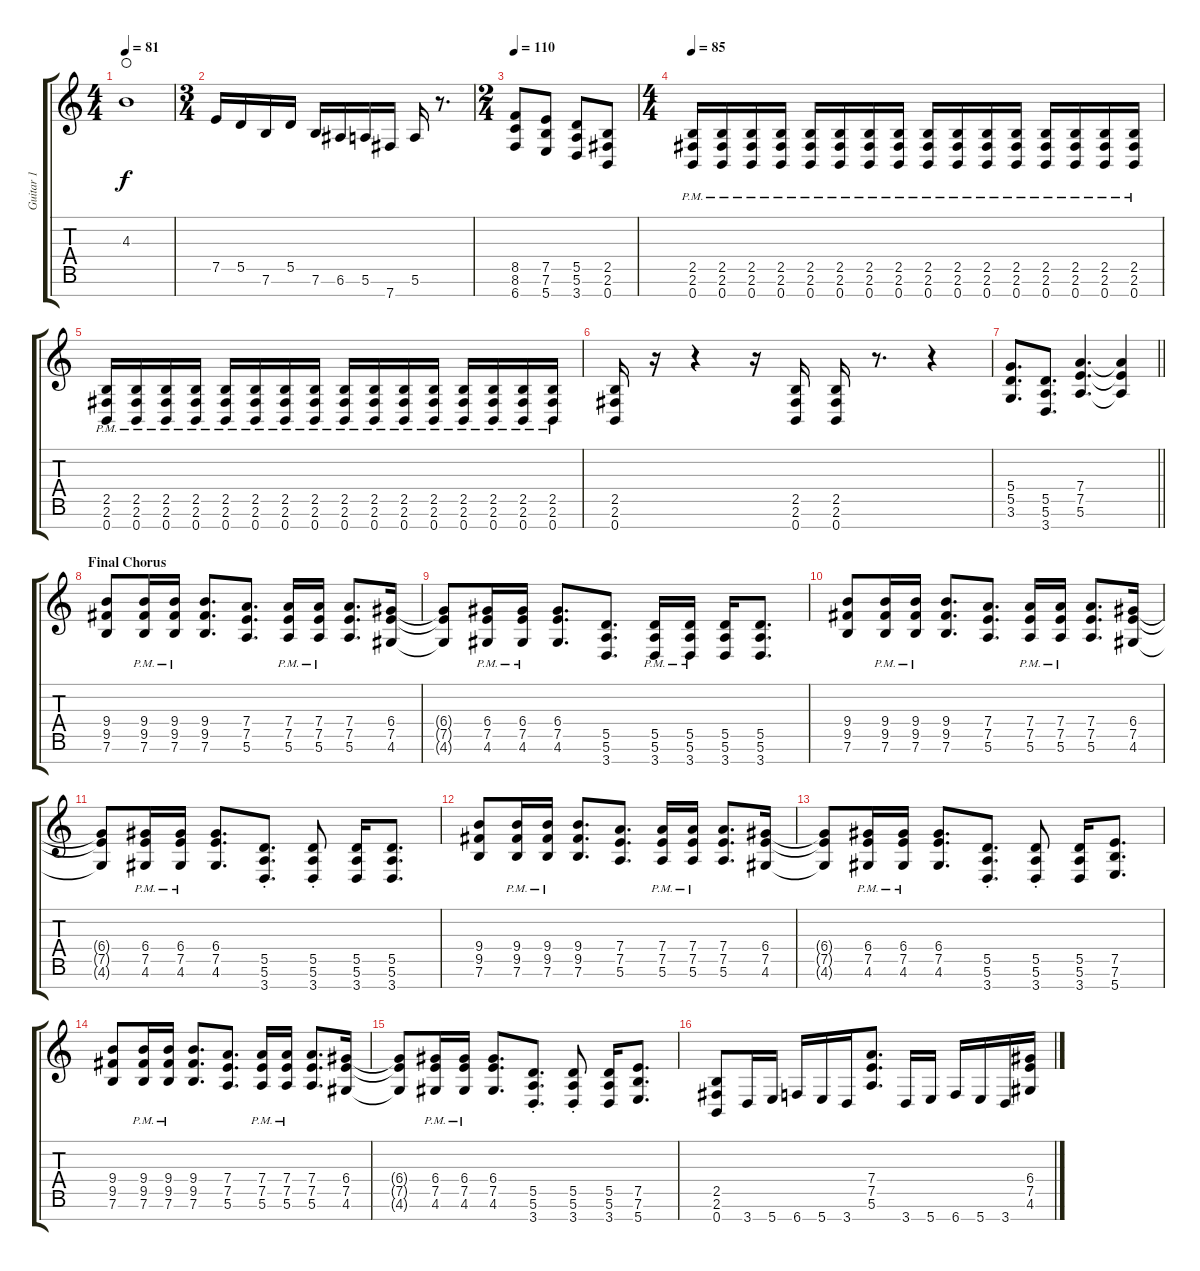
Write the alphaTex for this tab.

\track ("Guitar 1" "Guitar 1") {instrument overdrivenguitar}
\staff {score tabs}
\tuning (E4 B3 G3 D3 A2 E2 B1) {hide}
\ts (4 4)
\tempo 81
\clef g2
\ks c
4.3.1{dy f waho} |
\ts (3 4)
7.5.16 5.5.16 7.6.16 5.5.16 7.6.16 6.6.16 5.6.16 7.7.16 5.6.16 r.8{d} |
\ts (2 4)
\tempo 110
(8.5 8.6 6.7).8 (7.5 7.6 5.7).8 (5.5 5.6 3.7).8 (2.5 2.6 0.7).8 |
\ts (4 4)
\tempo 85
(2.5{pm} 2.6{pm} 0.7{pm}).16{volume 11} (2.5{pm} 2.6{pm} 0.7{pm}).16 (2.5{pm} 2.6{pm} 0.7{pm}).16 (2.5{pm} 2.6{pm} 0.7{pm}).16 (2.5{pm} 2.6{pm} 0.7{pm}).16 (2.5{pm} 2.6{pm} 0.7{pm}).16 (2.5{pm} 2.6{pm} 0.7{pm}).16 (2.5{pm} 2.6{pm} 0.7{pm}).16 (2.5{pm} 2.6{pm} 0.7{pm}).16 (2.5{pm} 2.6{pm} 0.7{pm}).16 (2.5{pm} 2.6{pm} 0.7{pm}).16 (2.5{pm} 2.6{pm} 0.7{pm}).16 (2.5{pm} 2.6{pm} 0.7{pm}).16 (2.5{pm} 2.6{pm} 0.7{pm}).16 (2.5{pm} 2.6{pm} 0.7{pm}).16 (2.5{pm} 2.6{pm} 0.7{pm}).16 |
(2.5{pm} 2.6{pm} 0.7{pm}).16 (2.5{pm} 2.6{pm} 0.7{pm}).16 (2.5{pm} 2.6{pm} 0.7{pm}).16 (2.5{pm} 2.6{pm} 0.7{pm}).16 (2.5{pm} 2.6{pm} 0.7{pm}).16 (2.5{pm} 2.6{pm} 0.7{pm}).16 (2.5{pm} 2.6{pm} 0.7{pm}).16 (2.5{pm} 2.6{pm} 0.7{pm}).16 (2.5{pm} 2.6{pm} 0.7{pm}).16 (2.5{pm} 2.6{pm} 0.7{pm}).16 (2.5{pm} 2.6{pm} 0.7{pm}).16 (2.5{pm} 2.6{pm} 0.7{pm}).16 (2.5{pm} 2.6{pm} 0.7{pm}).16 (2.5{pm} 2.6{pm} 0.7{pm}).16 (2.5{pm} 2.6{pm} 0.7{pm}).16 (2.5{pm} 2.6{pm} 0.7{pm}).16 |
(2.5 2.6 0.7).16 r.16 r.4 r.16 (2.5 2.6 0.7).16 (2.5 2.6 0.7).16 r.8{d} r.4 |
\barLineRight lightlight
(5.4 5.5 3.6).8{d} (5.5 5.6 3.7).8{d} (7.4 7.5 5.6).4{d} (7.4{t} 7.5{t} 5.6{t}).4 |
\section ("" "Final Chorus")
(9.4 9.5 7.6).8 (9.4{pm} 9.5{pm} 7.6{pm}).16 (9.4{pm} 9.5{pm} 7.6{pm}).16 (9.4 9.5 7.6).8{d} (7.4 7.5 5.6).8{d} (7.4{pm} 7.5{pm} 5.6{pm}).16 (7.4{pm} 7.5{pm} 5.6{pm}).16 (7.4 7.5 5.6).8{d} (6.4 7.5 4.6).16 |
(6.4{t} 7.5{t} 4.6{t}).8 (6.4{pm} 7.5{pm} 4.6{pm}).16 (6.4{pm} 7.5{pm} 4.6{pm}).16 (6.4 7.5 4.6).8{d} (5.5 5.6 3.7).8{d} (5.5{pm} 5.6{pm} 3.7{pm}).16 (5.5{pm} 5.6{pm} 3.7{pm}).16 (5.5 5.6 3.7).16 (5.5 5.6 3.7).8{d} |
(9.4 9.5 7.6).8 (9.4{pm} 9.5{pm} 7.6{pm}).16 (9.4{pm} 9.5{pm} 7.6{pm}).16 (9.4 9.5 7.6).8{d} (7.4 7.5 5.6).8{d} (7.4{pm} 7.5{pm} 5.6{pm}).16 (7.4{pm} 7.5{pm} 5.6{pm}).16 (7.4 7.5 5.6).8{d} (6.4 7.5 4.6).16 |
(6.4{t} 7.5{t} 4.6{t}).8 (6.4{pm} 7.5{pm} 4.6{pm}).16 (6.4{pm} 7.5{pm} 4.6{pm}).16 (6.4 7.5 4.6).8{d} (5.5{st} 5.6{st} 3.7{st}).8{d} (5.5{st} 5.6{st} 3.7{st}).8 (5.5 5.6 3.7).16 (5.5 5.6 3.7).8{d} |
(9.4 9.5 7.6).8 (9.4{pm} 9.5{pm} 7.6{pm}).16 (9.4{pm} 9.5{pm} 7.6{pm}).16 (9.4 9.5 7.6).8{d} (7.4 7.5 5.6).8{d} (7.4{pm} 7.5{pm} 5.6{pm}).16 (7.4{pm} 7.5{pm} 5.6{pm}).16 (7.4 7.5 5.6).8{d} (6.4 7.5 4.6).16 |
(6.4{t} 7.5{t} 4.6{t}).8 (6.4{pm} 7.5{pm} 4.6{pm}).16 (6.4{pm} 7.5{pm} 4.6{pm}).16 (6.4 7.5 4.6).8{d} (5.5{st} 5.6{st} 3.7{st}).8{d} (5.5{st} 5.6{st} 3.7{st}).8 (5.5 5.6 3.7).16 (7.5 7.6 5.7).8{d} |
(9.4 9.5 7.6).8 (9.4{pm} 9.5{pm} 7.6{pm}).16 (9.4{pm} 9.5{pm} 7.6{pm}).16 (9.4 9.5 7.6).8{d} (7.4 7.5 5.6).8{d} (7.4{pm} 7.5{pm} 5.6{pm}).16 (7.4{pm} 7.5{pm} 5.6{pm}).16 (7.4 7.5 5.6).8{d} (6.4 7.5 4.6).16 |
(6.4{t} 7.5{t} 4.6{t}).8 (6.4{pm} 7.5{pm} 4.6{pm}).16 (6.4{pm} 7.5{pm} 4.6{pm}).16 (6.4 7.5 4.6).8{d} (5.5{st} 5.6{st} 3.7{st}).8{d} (5.5{st} 5.6{st} 3.7{st}).8 (5.5 5.6 3.7).16 (7.5 7.6 5.7).8{d} |
(2.5 2.6 0.7).8{volume 12} 3.7.16 5.7.16 6.7.16 5.7.16 3.7.16 (7.4 7.5 5.6).8{d} 3.7.16 5.7.16 6.7.16 5.7.16 3.7.16 (6.4 7.5 4.6).16
